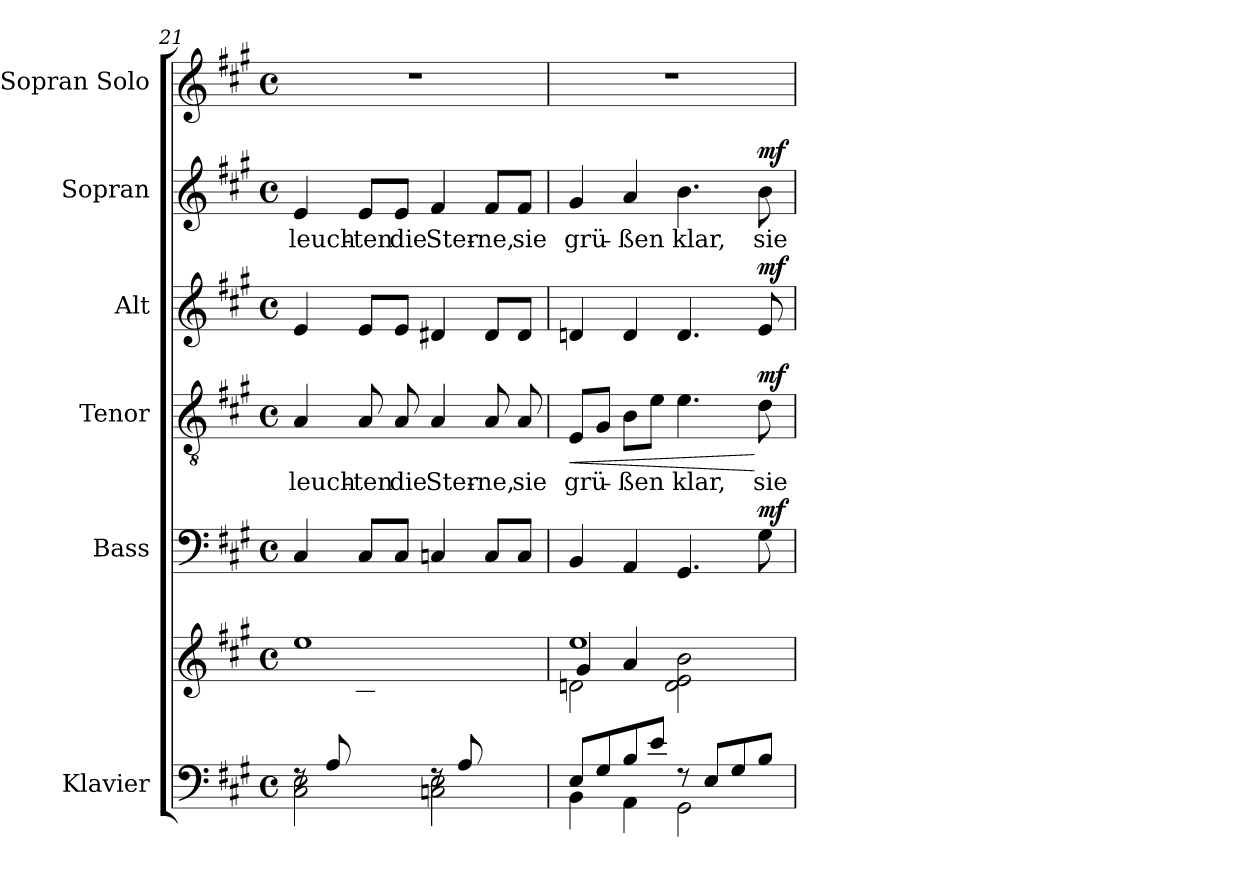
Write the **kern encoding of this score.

**kern	**kern	**kern	**dynam	**kern	**text	**dynam	**kern	**dynam	**kern	**text	**dynam	**kern
*part6	*part6	*part5	*part5	*part4	*part4	*part4	*part3	*part3	*part2	*part2	*part2	*part1
*staff7	*staff6	*staff5	*staff5	*staff4	*staff4	*staff4	*staff3	*staff3	*staff2	*staff2	*staff2	*staff1
*I"Klavier	*	*I"Bass	*	*I"Tenor	*	*	*I"Alt	*	*I"Sopran	*	*	*I"Sopran Solo
*	*	*I'B	*	*I'T	*	*	*I'A	*	*I'S	*	*	*
*clefF4	*clefG2	*clefF4	*	*clefGv2	*	*	*clefG2	*	*clefG2	*	*	*clefG2
*k[f#c#g#]	*k[f#c#g#]	*k[f#c#g#]	*	*k[f#c#g#]	*	*	*k[f#c#g#]	*	*k[f#c#g#]	*	*	*k[f#c#g#]
*M4/4	*M4/4	*M4/4	*	*M4/4	*	*	*M4/4	*	*M4/4	*	*	*M4/4
*met(c)	*met(c)	*met(c)	*	*met(c)	*	*	*met(c)	*	*met(c)	*	*	*met(c)
=21	=21	=21	=21	=21	=21	=21	=21	=21	=21	=21	=21	=21
*^	*^	*	*	*	*	*	*	*	*	*	*	*
!	!	!	!	!	!	!	!LO:LY:b	!	!	!	!	!LO:LY:b	!	!
8rF	2C#\ 2E\	1ee	4ryy	4C#/	.	4A/	leuch-	.	4e/	.	4e/	leuch-	.	1r
(8A/L	.	.	.	.	.	.	.	.	.	.	.	.	.	.
!	!	!	!	!	!	!	!LO:LY:b	!	!	!	!	!LO:LY:b	!	!
4ryy	.	.	8c#\	8C#/L	.	8A/	-ten	.	8e/L	.	8e/L	-ten	.	.
!	!	!	!	!	!	!	!LO:LY:b	!	!	!	!	!LO:LY:b	!	!
.	.	.	8e\J)	8C#/J	.	8A/	die	.	8e/J	.	8e/J	die	.	.
!	!	!	!	!	!	!	!LO:LY:b	!	!	!	!	!LO:LY:b	!	!
8rF	2Cn\ 2E\	.	4ryy	4Cn/	.	4A/	Ster-	.	4d#X/	.	4f#/	Ster-	.	.
(8A/L	.	.	.	.	.	.	.	.	.	.	.	.	.	.
!	!	!	!	!	!	!	!LO:LY:b	!	!	!	!	!LO:LY:b	!	!
4ryy	.	.	8d#X\	8C/L	.	8A/	-ne,	.	8d#/L	.	8f#/L	-ne,	.	.
!	!	!	!	!	!	!	!LO:LY:b	!	!	!	!	!LO:LY:b	!	!
.	.	.	8f#\J)	8C/J	.	8A/	sie	.	8d#/J	.	8f#/J	sie	.	.
=22	=22	=22	=22	=22	=22	=22	=22	=22	=22	=22	=22	=22	=22	=22
*	*	*	*^	*	*	*	*	*	*	*	*	*	*	*
!	!	!	!	!	!	!	!	!LO:LY:b	!LO:HP:b	!	!	!	!LO:LY:b	!	!
8E/L	4BB\	1ee	2dn\	4g#/	4BB/	.	8E/L	grü-	<	4dn/	.	4g#/	grü-	.	1r
8G#/	.	.	.	.	.	.	8G#/J	.	.	.	.	.	.	.	.
!	!	!	!	!	!	!	!	!LO:LY:b	!	!	!	!	!LO:LY:b	!	!
8B/	4AA\	.	.	4a/	4AA/	.	8B\L	-ßen	.	4d/	.	4a/	-ßen	.	.
8e/J	.	.	.	.	.	.	8e\J	.	.	.	.	.	.	.	.
!	!	!	!	!	!	!	!	!LO:LY:b	!	!	!	!	!LO:LY:b	!	!
8rF	2GG#\	.	2d\ 2e\ 2b\	2ryy	4.GG#/	.	4.e\	klar,	.	4.d/	.	4.b\	klar,	.	.
8E/L	.	.	.	.	.	.	.	.	.	.	.	.	.	.	.
8G#/	.	.	.	.	.	.	.	.	.	.	.	.	.	.	.
!	!	!	!	!	!	!LO:DY:a	!	!LO:LY:b	!LO:DY:n=1:a	!	!LO:DY:a	!	!LO:LY:b	!LO:DY:a	!
8B/J	.	.	.	.	8G#\	mf	8d\	sie	[ mf	8e/	mf	8b\	sie	mf	.
*v	*v	*	*	*	*	*	*	*	*	*	*	*	*	*	*
*	*v	*v	*v	*	*	*	*	*	*	*	*	*	*	*
=	=	=	=	=	=	=	=	=	=	=	=	=
*-	*-	*-	*-	*-	*-	*-	*-	*-	*-	*-	*-	*-
